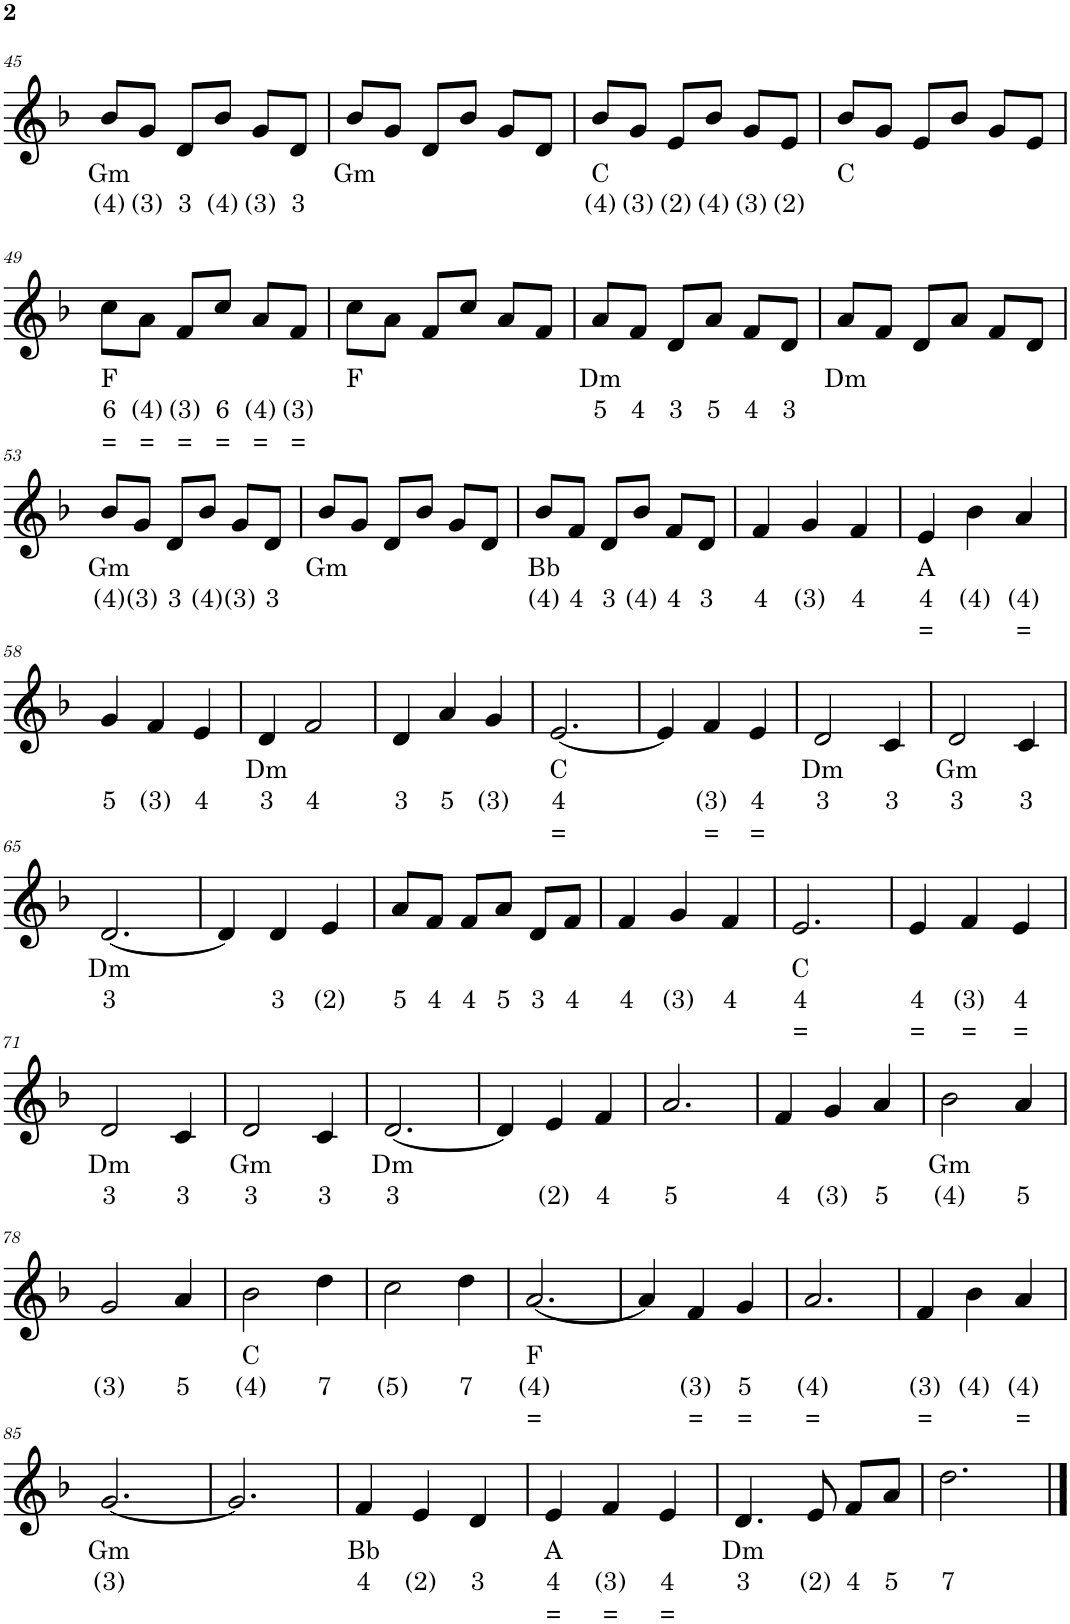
**kern	**text	**text	**text
*part1	*part1	*part1	*part1
*staff1	*staff1	*staff1	*staff1
*I"Viool	*	*	*
!!LO:PB:g=z
*clefG2	*	*	*
*k[b-]	*	*	*
*M3/4	*	*	*
=45	=45	=45	=45
!	!LO:LY:b	!LO:LY:b	!
8b-/L	Gm	(4)	.
!	!	!LO:LY:b	!
8g/J	.	(3)	.
!	!	!LO:LY:b	!
8d/L	.	3	.
!	!	!LO:LY:b	!
8b-/J	.	(4)	.
!	!	!LO:LY:b	!
8g/L	.	(3)	.
!	!	!LO:LY:b	!
8d/J	.	3	.
=46	=46	=46	=46
!	!LO:LY:b	!	!
8b-/L	Gm	.	.
8g/J	.	.	.
8d/L	.	.	.
8b-/J	.	.	.
8g/L	.	.	.
8d/J	.	.	.
=47	=47	=47	=47
!	!LO:LY:b	!LO:LY:b	!
8b-/L	C	(4)	.
!	!	!LO:LY:b	!
8g/J	.	(3)	.
!	!	!LO:LY:b	!
8e/L	.	(2)	.
!	!	!LO:LY:b	!
8b-/J	.	(4)	.
!	!	!LO:LY:b	!
8g/L	.	(3)	.
!	!	!LO:LY:b	!
8e/J	.	(2)	.
=48	=48	=48	=48
!	!LO:LY:b	!	!
8b-/L	C	.	.
8g/J	.	.	.
8e/L	.	.	.
8b-/J	.	.	.
8g/L	.	.	.
8e/J	.	.	.
!!LO:LB:g=z
=49	=49	=49	=49
!	!LO:LY:b	!LO:LY:b	!LO:LY:b
8cc\L	F	6	=
!	!	!LO:LY:b	!LO:LY:b
8a\J	.	(4)	=
!	!	!LO:LY:b	!LO:LY:b
8f/L	.	(3)	=
!	!	!LO:LY:b	!LO:LY:b
8cc/J	.	6	=
!	!	!LO:LY:b	!LO:LY:b
8a/L	.	(4)	=
!	!	!LO:LY:b	!LO:LY:b
8f/J	.	(3)	=
=50	=50	=50	=50
!	!LO:LY:b	!	!
8cc\L	F	.	.
8a\J	.	.	.
8f/L	.	.	.
8cc/J	.	.	.
8a/L	.	.	.
8f/J	.	.	.
=51	=51	=51	=51
!	!LO:LY:b	!LO:LY:b	!
8a/L	Dm	5	.
!	!	!LO:LY:b	!
8f/J	.	4	.
!	!	!LO:LY:b	!
8d/L	.	3	.
!	!	!LO:LY:b	!
8a/J	.	5	.
!	!	!LO:LY:b	!
8f/L	.	4	.
!	!	!LO:LY:b	!
8d/J	.	3	.
=52	=52	=52	=52
!	!LO:LY:b	!	!
8a/L	Dm	.	.
8f/J	.	.	.
8d/L	.	.	.
8a/J	.	.	.
8f/L	.	.	.
8d/J	.	.	.
!!LO:LB:g=z
=53	=53	=53	=53
!	!LO:LY:b	!LO:LY:b	!
8b-/L	Gm	(4)	.
!	!	!LO:LY:b	!
8g/J	.	(3)	.
!	!	!LO:LY:b	!
8d/L	.	3	.
!	!	!LO:LY:b	!
8b-/J	.	(4)	.
!	!	!LO:LY:b	!
8g/L	.	(3)	.
!	!	!LO:LY:b	!
8d/J	.	3	.
=54	=54	=54	=54
!	!LO:LY:b	!	!
8b-/L	Gm	.	.
8g/J	.	.	.
8d/L	.	.	.
8b-/J	.	.	.
8g/L	.	.	.
8d/J	.	.	.
=55	=55	=55	=55
!	!LO:LY:b	!LO:LY:b	!
8b-/L	Bb	(4)	.
!	!	!LO:LY:b	!
8f/J	.	4	.
!	!	!LO:LY:b	!
8d/L	.	3	.
!	!	!LO:LY:b	!
8b-/J	.	(4)	.
!	!	!LO:LY:b	!
8f/L	.	4	.
!	!	!LO:LY:b	!
8d/J	.	3	.
=56	=56	=56	=56
!	!	!LO:LY:b	!
4f/	.	4	.
!	!	!LO:LY:b	!
4g/	.	(3)	.
!	!	!LO:LY:b	!
4f/	.	4	.
=57	=57	=57	=57
!	!LO:LY:b	!LO:LY:b	!LO:LY:b
4e/	A	4	=
!	!	!LO:LY:b	!
4b-\	.	(4)	.
!	!	!LO:LY:b	!LO:LY:b
4a/	.	(4)	=
!!LO:LB:g=z
=58	=58	=58	=58
!	!	!LO:LY:b	!
4g/	.	5	.
!	!	!LO:LY:b	!
4f/	.	(3)	.
!	!	!LO:LY:b	!
4e/	.	4	.
=59	=59	=59	=59
!	!LO:LY:b	!LO:LY:b	!
4d/	Dm	3	.
!	!	!LO:LY:b	!
2f/	.	4	.
=60	=60	=60	=60
!	!	!LO:LY:b	!
4d/	.	3	.
!	!	!LO:LY:b	!
4a/	.	5	.
!	!	!LO:LY:b	!
4g/	.	(3)	.
=61	=61	=61	=61
!	!LO:LY:b	!LO:LY:b	!LO:LY:b
[2.e/	C	4	=
=62	=62	=62	=62
4e/]	.	.	.
!	!	!LO:LY:b	!LO:LY:b
4f/	.	(3)	=
!	!	!LO:LY:b	!LO:LY:b
4e/	.	4	=
=63	=63	=63	=63
!	!LO:LY:b	!LO:LY:b	!
2d/	Dm	3	.
!	!	!LO:LY:b	!
4c/	.	3	.
=64	=64	=64	=64
!	!LO:LY:b	!LO:LY:b	!
2d/	Gm	3	.
!	!	!LO:LY:b	!
4c/	.	3	.
!!LO:LB:g=z
=65	=65	=65	=65
!	!LO:LY:b	!LO:LY:b	!
[2.d/	Dm	3	.
=66	=66	=66	=66
4d/]	.	.	.
!	!	!LO:LY:b	!
4d/	.	3	.
!	!	!LO:LY:b	!
4e/	.	(2)	.
=67	=67	=67	=67
!	!	!LO:LY:b	!
8a/L	.	5	.
!	!	!LO:LY:b	!
8f/J	.	4	.
!	!	!LO:LY:b	!
8f/L	.	4	.
!	!	!LO:LY:b	!
8a/J	.	5	.
!	!	!LO:LY:b	!
8d/L	.	3	.
!	!	!LO:LY:b	!
8f/J	.	4	.
=68	=68	=68	=68
!	!	!LO:LY:b	!
4f/	.	4	.
!	!	!LO:LY:b	!
4g/	.	(3)	.
!	!	!LO:LY:b	!
4f/	.	4	.
=69	=69	=69	=69
!	!LO:LY:b	!LO:LY:b	!LO:LY:b
2.e/	C	4	=
=70	=70	=70	=70
!	!	!LO:LY:b	!LO:LY:b
4e/	.	4	=
!	!	!LO:LY:b	!LO:LY:b
4f/	.	(3)	=
!	!	!LO:LY:b	!LO:LY:b
4e/	.	4	=
!!LO:LB:g=z
=71	=71	=71	=71
!	!LO:LY:b	!LO:LY:b	!
2d/	Dm	3	.
!	!	!LO:LY:b	!
4c/	.	3	.
=72	=72	=72	=72
!	!LO:LY:b	!LO:LY:b	!
2d/	Gm	3	.
!	!	!LO:LY:b	!
4c/	.	3	.
=73	=73	=73	=73
!	!LO:LY:b	!LO:LY:b	!
[2.d/	Dm	3	.
=74	=74	=74	=74
4d/]	.	.	.
!	!	!LO:LY:b	!
4e/	.	(2)	.
!	!	!LO:LY:b	!
4f/	.	4	.
=75	=75	=75	=75
!	!	!LO:LY:b	!
2.a/	.	5	.
=76	=76	=76	=76
!	!	!LO:LY:b	!
4f/	.	4	.
!	!	!LO:LY:b	!
4g/	.	(3)	.
!	!	!LO:LY:b	!
4a/	.	5	.
=77	=77	=77	=77
!	!LO:LY:b	!LO:LY:b	!
2b-\	Gm	(4)	.
!	!	!LO:LY:b	!
4a/	.	5	.
!!LO:LB:g=z
=78	=78	=78	=78
!	!	!LO:LY:b	!
2g/	.	(3)	.
!	!	!LO:LY:b	!
4a/	.	5	.
=79	=79	=79	=79
!	!LO:LY:b	!LO:LY:b	!
2b-\	C	(4)	.
!	!	!LO:LY:b	!
4dd\	.	7	.
=80	=80	=80	=80
!	!	!LO:LY:b	!
2cc\	.	(5)	.
!	!	!LO:LY:b	!
4dd\	.	7	.
=81	=81	=81	=81
!	!LO:LY:b	!LO:LY:b	!LO:LY:b
[2.a/	F	(4)	=
=82	=82	=82	=82
4a/]	.	.	.
!	!	!LO:LY:b	!LO:LY:b
4f/	.	(3)	=
!	!	!LO:LY:b	!LO:LY:b
4g/	.	5	=
=83	=83	=83	=83
!	!	!LO:LY:b	!LO:LY:b
2.a/	.	(4)	=
=84	=84	=84	=84
!	!	!LO:LY:b	!LO:LY:b
4f/	.	(3)	=
!	!	!LO:LY:b	!
4b-\	.	(4)	.
!	!	!LO:LY:b	!LO:LY:b
4a/	.	(4)	=
!!LO:LB:g=z
=85	=85	=85	=85
!	!LO:LY:b	!LO:LY:b	!
[2.g/	Gm	(3)	.
=86	=86	=86	=86
2.g/]	.	.	.
=87	=87	=87	=87
!	!LO:LY:b	!LO:LY:b	!
4f/	Bb	4	.
!	!	!LO:LY:b	!
4e/	.	(2)	.
!	!	!LO:LY:b	!
4d/	.	3	.
=88	=88	=88	=88
!	!LO:LY:b	!LO:LY:b	!LO:LY:b
4e/	A	4	=
!	!	!LO:LY:b	!LO:LY:b
4f/	.	(3)	=
!	!	!LO:LY:b	!LO:LY:b
4e/	.	4	=
=89	=89	=89	=89
!	!LO:LY:b	!LO:LY:b	!
4.d/	Dm	3	.
!	!	!LO:LY:b	!
8e/	.	(2)	.
!	!	!LO:LY:b	!
8f/L	.	4	.
!	!	!LO:LY:b	!
8a/J	.	5	.
=90	=90	=90	=90
!	!	!LO:LY:b	!
2.dd\	.	7	.
==	==	==	==
*-	*-	*-	*-
